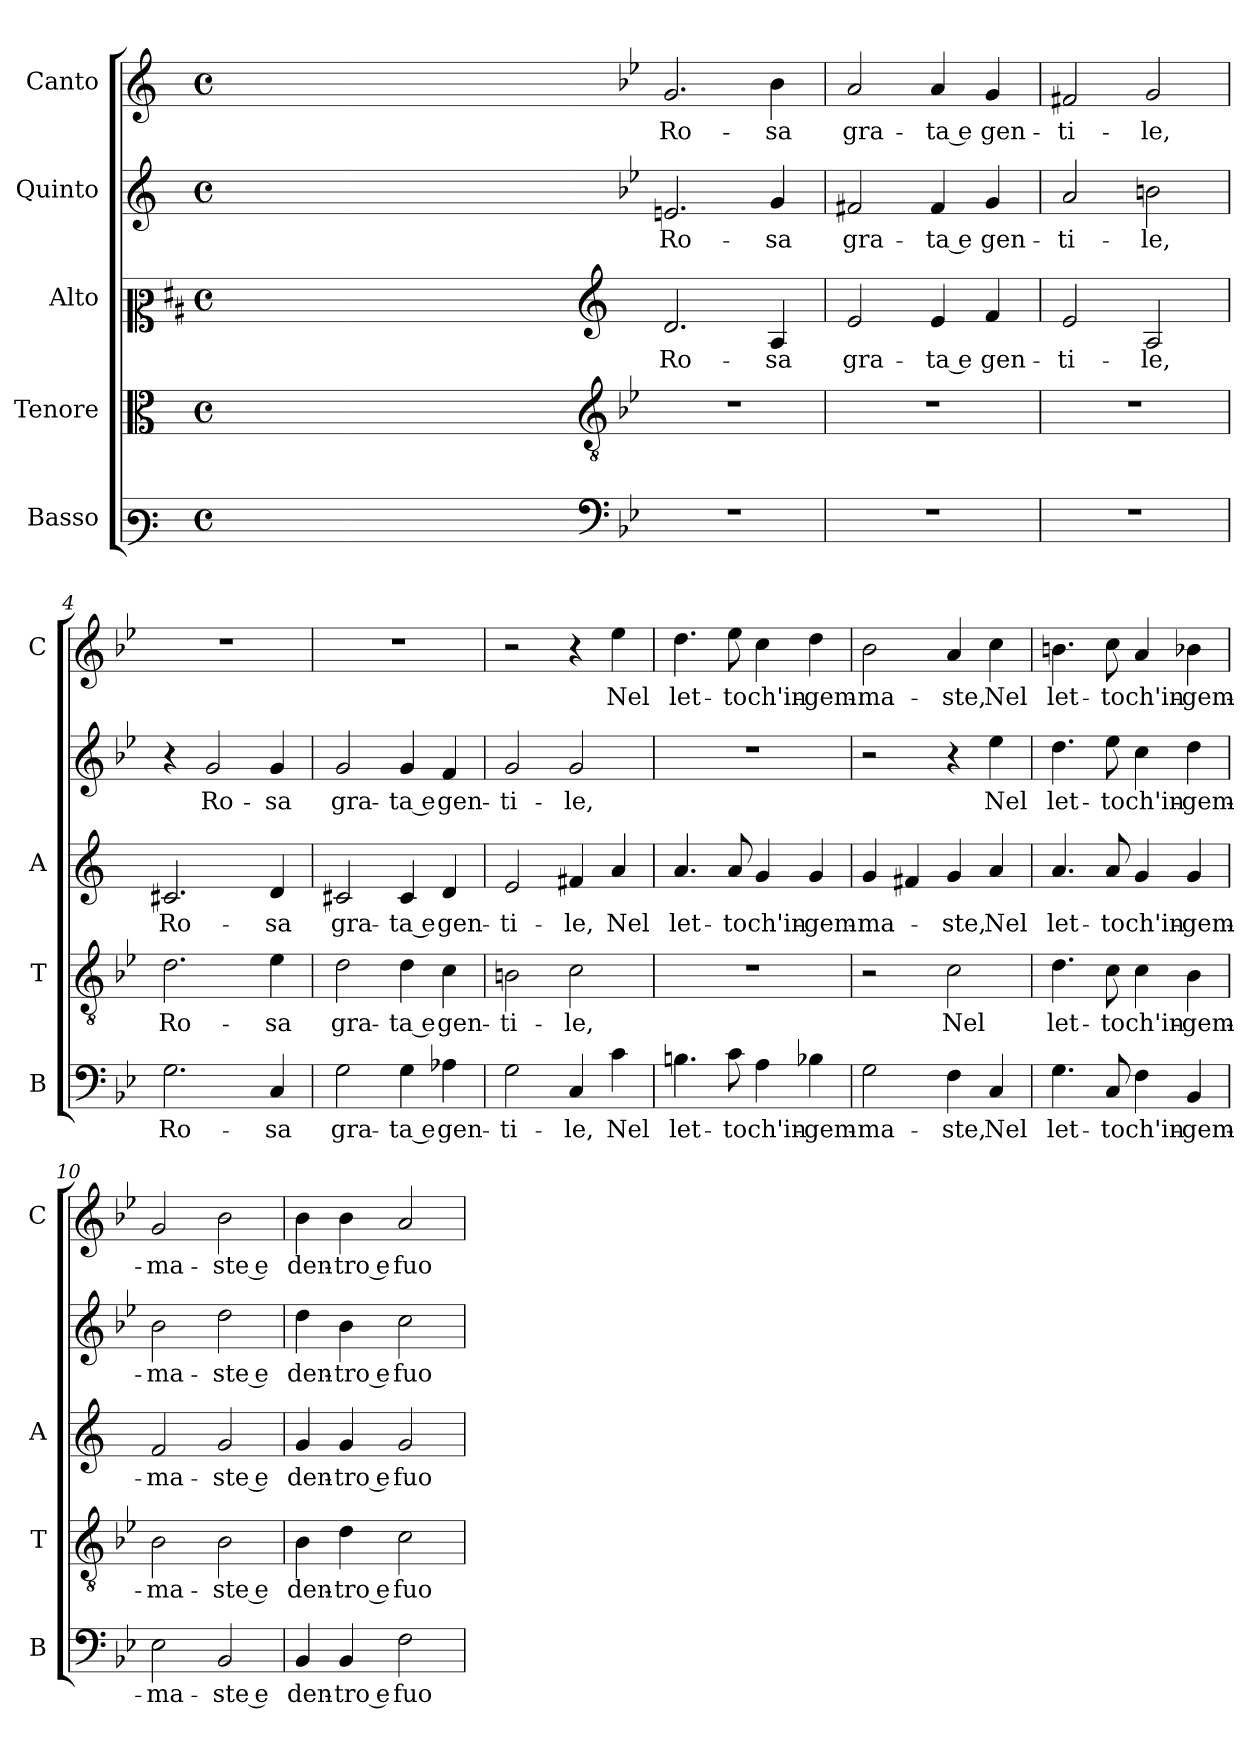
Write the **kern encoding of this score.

**kern	**text	**kern	**text	**kern	**text	**kern	**text	**kern	**text
*part5	*part5	*part4	*part4	*part3	*part3	*part2	*part2	*part1	*part1
*staff5	*staff5	*staff4	*staff4	*staff3	*staff3	*staff2	*staff2	*staff1	*staff1
*I"Basso	*	*I"Tenore	*	*I"Alto	*	*I"Quinto	*	*I"Canto	*
*I'B	*	*I'T	*	*I'A	*	*	*	*I'C	*
*clefF3	*	*clefC3	*	*clefC2	*	*clefG2	*	*clefG2	*
*	*	*	*	*ITrd1c2	*	*	*	*	*
*k[]	*	*k[]	*	*k[]	*	*k[]	*	*k[]	*
*C:	*	*C:	*	*C:	*	*C:	*	*C:	*
*M4/4	*	*M4/4	*	*M4/4	*	*M4/4	*	*M4/4	*
*met(c)	*	*met(c)	*	*met(c)	*	*met(c)	*	*met(c)	*
=	=	=	=	=	=	=	=	=	=
1ryy	.	1ryy	.	1ryy	.	1ryy	.	1ryy	.
=1X-	=1X-	=1X-	=1X-	=1X-	=1X-	=1X-	=1X-	=1X-	=1X-
4ryy	.	4ryy	.	4ryy	.	4ryy	.	4ryy	.
4ryy	.	4ryy	.	4ryy	.	4ryy	.	4ryy	.
4ryy	.	4ryy	.	4ryy	.	4ryy	.	4ryy	.
4ryy	.	4ryy	.	4ryy	.	4ryy	.	4ryy	.
=1-	=1-	=1-	=1-	=1-	=1-	=1-	=1-	=1-	=1-
*clefF4	*	*clefGv2	*	*clefG2	*	*	*	*	*
*k[b-e-]	*	*k[b-e-]	*	*k[b-e-]	*	*k[b-e-]	*	*k[b-e-]	*
*B-:	*	*B-:	*	*B-:	*	*B-:	*	*B-:	*
!	!	!	!	!	!LO:LY:b	!	!LO:LY:b	!	!LO:LY:b
1r	.	1r	.	2.c/	Ro-	2.en/	Ro-	2.g/	Ro-
!	!	!	!	!	!LO:LY:b	!	!LO:LY:b	!	!LO:LY:b
.	.	.	.	4G/	-sa	4g/	-sa	4b-\	-sa
=2	=2	=2	=2	=2	=2	=2	=2	=2	=2
!	!	!	!	!	!LO:LY:b	!	!LO:LY:b	!	!LO:LY:b
1r	.	1r	.	2d/	gra-	2f#X/	gra-	2a/	gra-
!	!	!	!	!	!LO:LY:b	!	!LO:LY:b	!	!LO:LY:b
.	.	.	.	4d/	-ta e	4f#/	-ta e	4a/	-ta e
!	!	!	!	!	!LO:LY:b	!	!LO:LY:b	!	!LO:LY:b
.	.	.	.	4e-/	gen-	4g/	gen-	4g/	gen-
=3	=3	=3	=3	=3	=3	=3	=3	=3	=3
!	!	!	!	!	!LO:LY:b	!	!LO:LY:b	!	!LO:LY:b
1r	.	1r	.	2d/	-ti-	2a/	-ti-	2f#X/	-ti-
!	!	!	!	!	!LO:LY:b	!	!LO:LY:b	!	!LO:LY:b
.	.	.	.	2G/	-le,	2bn\	-le,	2g/	-le,
=4	=4	=4	=4	=4	=4	=4	=4	=4	=4
!	!LO:LY:b	!	!LO:LY:b	!	!LO:LY:b	!	!	!	!
2.G\	Ro-	2.d\	Ro-	2.Bn/	Ro-	4r	.	1r	.
!	!	!	!	!	!	!	!LO:LY:b	!	!
.	.	.	.	.	.	2g/	Ro-	.	.
!	!LO:LY:b	!	!LO:LY:b	!	!LO:LY:b	!	!LO:LY:b	!	!
4C/	-sa	4e-\	-sa	4c/	-sa	4g/	-sa	.	.
=5	=5	=5	=5	=5	=5	=5	=5	=5	=5
!	!LO:LY:b	!	!LO:LY:b	!	!LO:LY:b	!	!LO:LY:b	!	!
2G\	gra-	2d\	gra-	2Bn/	gra-	2g/	gra-	1r	.
!	!LO:LY:b	!	!LO:LY:b	!	!LO:LY:b	!	!LO:LY:b	!	!
4G\	-ta e	4d\	-ta e	4B/	-ta e	4g/	-ta e	.	.
!	!LO:LY:b	!	!LO:LY:b	!	!LO:LY:b	!	!LO:LY:b	!	!
4A-X\	gen-	4c\	gen-	4c/	gen-	4f/	gen-	.	.
=6	=6	=6	=6	=6	=6	=6	=6	=6	=6
!	!LO:LY:b	!	!LO:LY:b	!	!LO:LY:b	!	!LO:LY:b	!	!
2G\	-ti-	2Bn\	-ti-	2d/	-ti-	2g/	-ti-	2r	.
!	!LO:LY:b	!	!LO:LY:b	!	!LO:LY:b	!	!LO:LY:b	!	!
4C/	-le,	2c\	-le,	4en/	-le,	2g/	-le,	4r	.
!	!LO:LY:b	!	!	!	!LO:LY:b	!	!	!	!LO:LY:b
4c\	Nel	.	.	4g/	Nel	.	.	4ee-\	Nel
!!LO:LB:g=z
=7	=7	=7	=7	=7	=7	=7	=7	=7	=7
!	!LO:LY:b	!	!	!	!LO:LY:b	!	!	!	!LO:LY:b
4.Bn\	let-	1r	.	4.g/	let-	1r	.	4.dd\	let-
!	!LO:LY:b	!	!	!	!LO:LY:b	!	!	!	!LO:LY:b
8c\	-to	.	.	8g/	-to	.	.	8ee-\	-to
!	!LO:LY:b	!	!	!	!LO:LY:b	!	!	!	!LO:LY:b
4A\	ch'in-	.	.	4f/	ch'in-	.	.	4cc\	ch'in-
!	!LO:LY:b	!	!	!	!LO:LY:b	!	!	!	!LO:LY:b
4B-X\	-gem-	.	.	4f/	-gem-	.	.	4dd\	-gem-
=8	=8	=8	=8	=8	=8	=8	=8	=8	=8
!	!LO:LY:b	!	!	!	!LO:LY:b	!	!	!	!LO:LY:b
2G\	-ma-	2r	.	4f/	-ma-	2r	.	2b-\	-ma-
.	.	.	.	4en/	.	.	.	.	.
!	!LO:LY:b	!	!LO:LY:b	!	!LO:LY:b	!	!	!	!LO:LY:b
4F\	-ste,	2c\	Nel	4f/	-ste,	4r	.	4a/	-ste,
!	!LO:LY:b	!	!	!	!LO:LY:b	!	!LO:LY:b	!	!LO:LY:b
4C/	Nel	.	.	4g/	Nel	4ee-\	Nel	4cc\	Nel
=9	=9	=9	=9	=9	=9	=9	=9	=9	=9
!	!LO:LY:b	!	!LO:LY:b	!	!LO:LY:b	!	!LO:LY:b	!	!LO:LY:b
4.G\	let-	4.d\	let-	4.g/	let-	4.dd\	let-	4.bn\	let-
!	!LO:LY:b	!	!LO:LY:b	!	!LO:LY:b	!	!LO:LY:b	!	!LO:LY:b
8C/	-to	8c\	-to	8g/	-to	8ee-\	-to	8cc\	-to
!	!LO:LY:b	!	!LO:LY:b	!	!LO:LY:b	!	!LO:LY:b	!	!LO:LY:b
4F\	ch'in-	4c\	ch'in-	4f/	ch'in-	4cc\	ch'in-	4a/	ch'in-
!	!LO:LY:b	!	!LO:LY:b	!	!LO:LY:b	!	!LO:LY:b	!	!LO:LY:b
4BB-/	-gem-	4B-\	-gem-	4f/	-gem-	4dd\	-gem-	4b-X\	-gem-
=10	=10	=10	=10	=10	=10	=10	=10	=10	=10
!	!LO:LY:b	!	!LO:LY:b	!	!LO:LY:b	!	!LO:LY:b	!	!LO:LY:b
2E-\	-ma-	2B-\	-ma-	2e-/	-ma-	2b-\	-ma-	2g/	-ma-
!	!LO:LY:b	!	!LO:LY:b	!	!LO:LY:b	!	!LO:LY:b	!	!LO:LY:b
2BB-/	-ste e	2B-\	-ste e	2f/	-ste e	2dd\	-ste e	2b-\	-ste e
=11	=11	=11	=11	=11	=11	=11	=11	=11	=11
!	!LO:LY:b	!	!LO:LY:b	!	!LO:LY:b	!	!LO:LY:b	!	!LO:LY:b
4BB-/	den-	4B-\	den-	4f/	den-	4dd\	den-	4b-\	den-
!	!LO:LY:b	!	!LO:LY:b	!	!LO:LY:b	!	!LO:LY:b	!	!LO:LY:b
4BB-/	-tro e	4d\	-tro e	4f/	-tro e	4b-\	-tro e	4b-\	-tro e
!	!LO:LY:b	!	!LO:LY:b	!	!LO:LY:b	!	!LO:LY:b	!	!LO:LY:b
2F\	fuo-	2c\	fuo-	2f/	fuo-	2cc\	fuo-	2a/	fuo-
=	=	=	=	=	=	=	=	=	=
*-	*-	*-	*-	*-	*-	*-	*-	*-	*-
